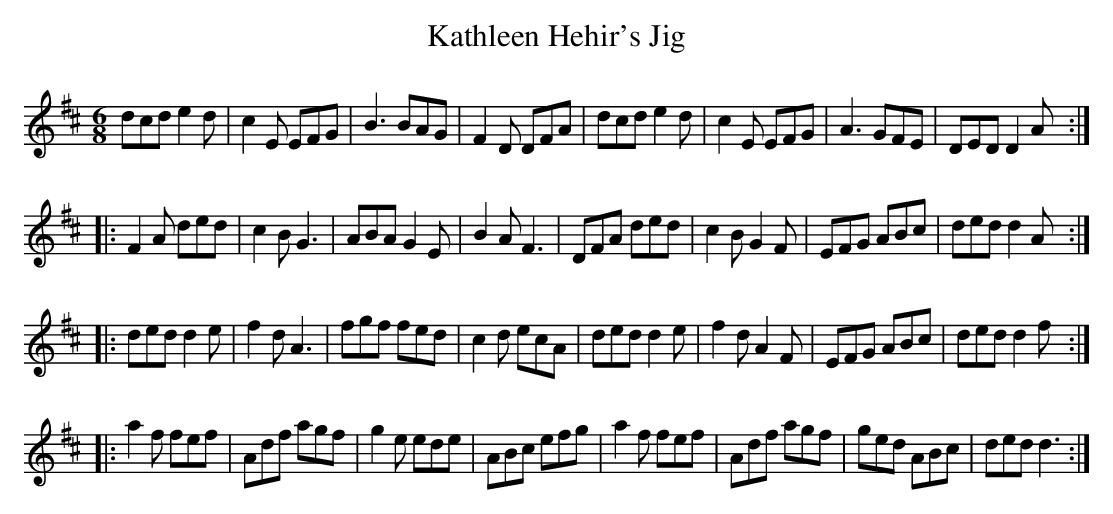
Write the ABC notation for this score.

X:1
T:Kathleen Hehir's Jig
M:6/8
L:1/8
K:D
dcd e2d | c2E EFG | B3 BAG | F2D DFA | dcd e2d | c2E EFG | A3 GFE | DED D2A ::
F2A ded | c2B G3 | ABA G2E | B2A F3 | DFA ded | c2B G2F | EFG ABc | ded d2A ::
ded d2e | f2d A3 | fgf fed | c2d ecA | ded d2e | f2d A2F | EFG ABc | ded d2f ::
a2f fef | Adf agf | g2e ede | ABc efg | a2f fef | Adf agf | ged ABc | ded d3 :|
